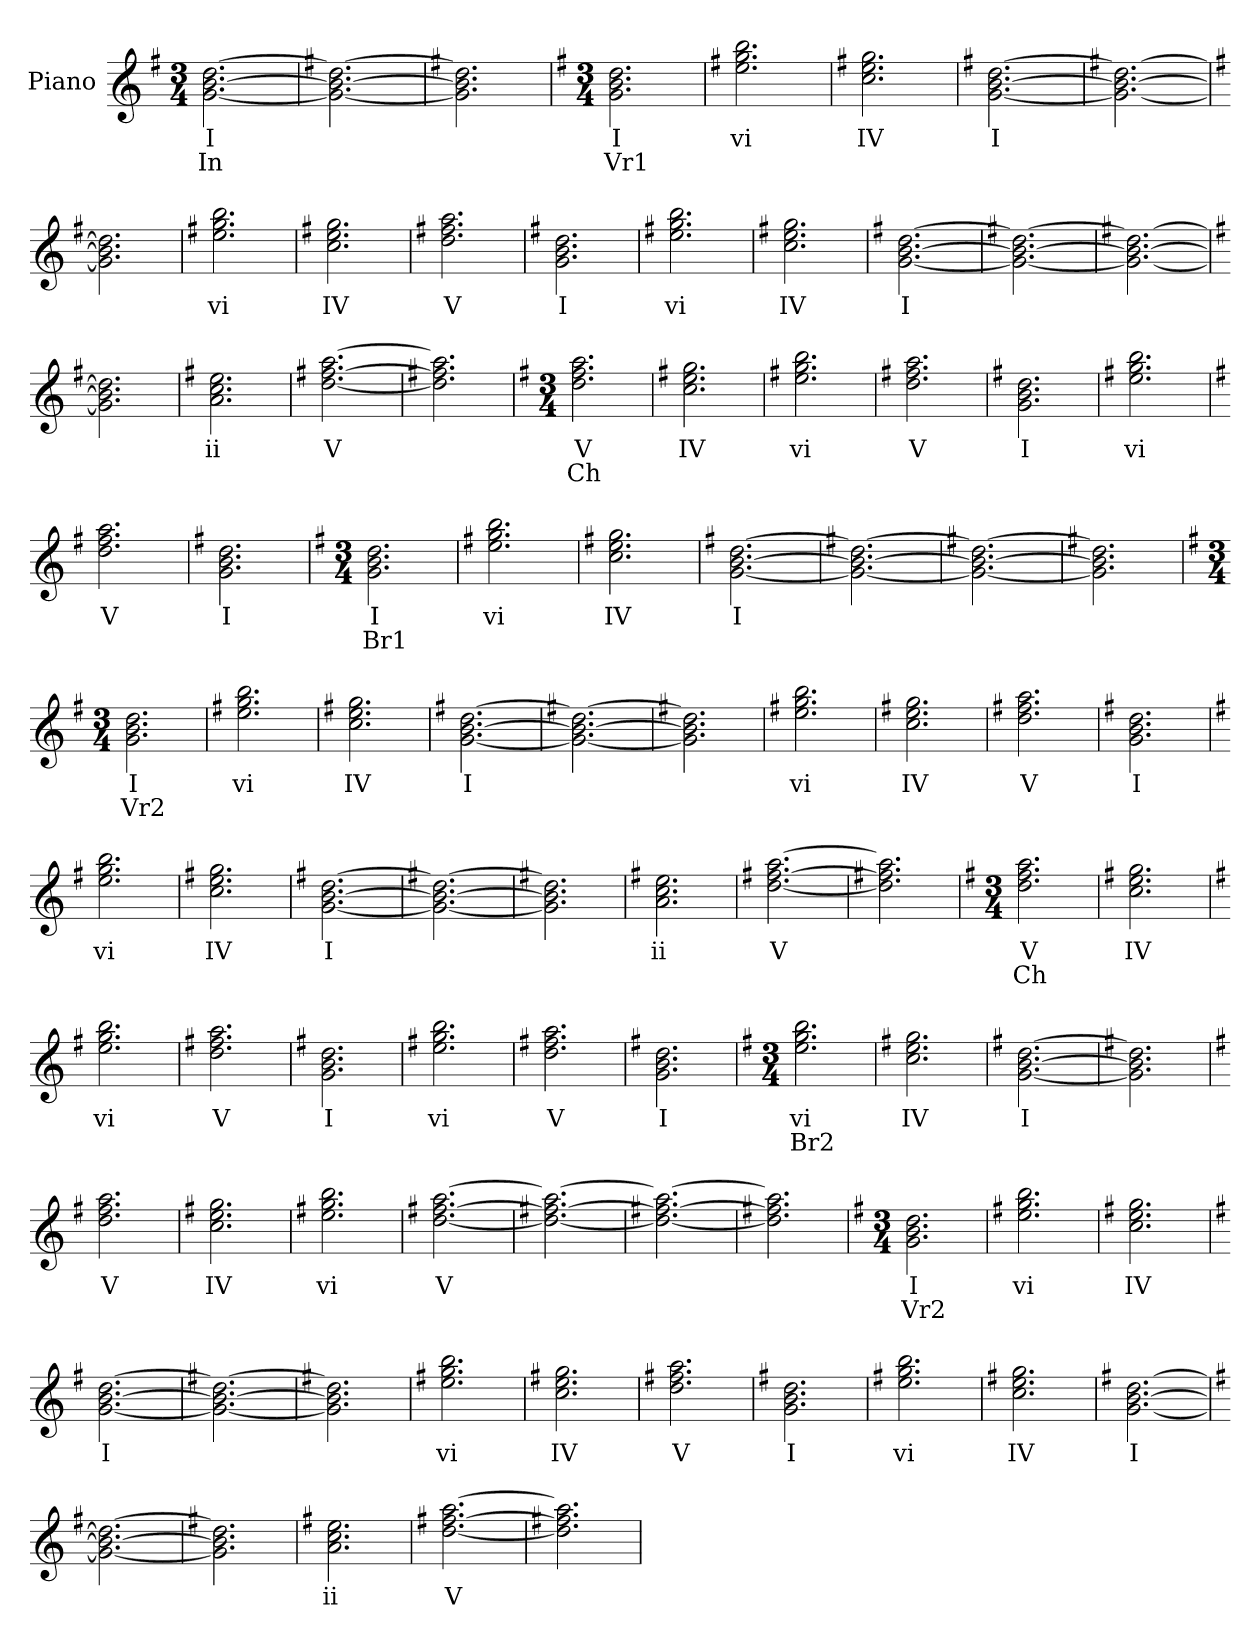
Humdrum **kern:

**kern	**text	**text
*part1	*part1	*part1
*staff1	*staff1	*staff1
*I"Piano	*	*
*I'Pno	*	*
*k[f#]	*	*
*G:	*	*
*M3/4	*	*
=	=	=
[2.g [2.b [2.dd	I	In
=	=	=
*k[f#]	*	*
*G:	*	*
2.g_ 2.b_ 2.dd_	.	.
=	=	=
*k[f#]	*	*
*G:	*	*
2.g] 2.b] 2.dd]	.	.
=	=	=
*k[f#]	*	*
*G:	*	*
*M3/4	*	*
2.g 2.b 2.dd	I	Vr1
=	=	=
*k[f#]	*	*
*G:	*	*
2.ee 2.gg 2.bb	vi	.
=	=	=
*k[f#]	*	*
*G:	*	*
2.cc 2.ee 2.gg	IV	.
=	=	=
*k[f#]	*	*
*G:	*	*
[2.g [2.b [2.dd	I	.
=	=	=
*k[f#]	*	*
*G:	*	*
2.g_ 2.b_ 2.dd_	.	.
=	=	=
*k[f#]	*	*
*G:	*	*
2.g] 2.b] 2.dd]	.	.
=	=	=
*k[f#]	*	*
*G:	*	*
2.ee 2.gg 2.bb	vi	.
=	=	=
*k[f#]	*	*
*G:	*	*
2.cc 2.ee 2.gg	IV	.
=	=	=
*k[f#]	*	*
*G:	*	*
2.dd 2.ff# 2.aa	V	.
=	=	=
*k[f#]	*	*
*G:	*	*
2.g 2.b 2.dd	I	.
=	=	=
*k[f#]	*	*
*G:	*	*
2.ee 2.gg 2.bb	vi	.
=	=	=
*k[f#]	*	*
*G:	*	*
2.cc 2.ee 2.gg	IV	.
=	=	=
*k[f#]	*	*
*G:	*	*
[2.g [2.b [2.dd	I	.
=	=	=
*k[f#]	*	*
*G:	*	*
2.g_ 2.b_ 2.dd_	.	.
=	=	=
*k[f#]	*	*
*G:	*	*
2.g_ 2.b_ 2.dd_	.	.
=	=	=
*k[f#]	*	*
*G:	*	*
2.g] 2.b] 2.dd]	.	.
=	=	=
*k[f#]	*	*
*G:	*	*
2.a 2.cc 2.ee	ii	.
=	=	=
*k[f#]	*	*
*G:	*	*
[2.dd [2.ff# [2.aa	V	.
=	=	=
*k[f#]	*	*
*G:	*	*
2.dd] 2.ff#] 2.aa]	.	.
=	=	=
*k[f#]	*	*
*G:	*	*
*M3/4	*	*
2.dd 2.ff# 2.aa	V	Ch
=	=	=
*k[f#]	*	*
*G:	*	*
2.cc 2.ee 2.gg	IV	.
=	=	=
*k[f#]	*	*
*G:	*	*
2.ee 2.gg 2.bb	vi	.
=	=	=
*k[f#]	*	*
*G:	*	*
2.dd 2.ff# 2.aa	V	.
=	=	=
*k[f#]	*	*
*G:	*	*
2.g 2.b 2.dd	I	.
=	=	=
*k[f#]	*	*
*G:	*	*
2.ee 2.gg 2.bb	vi	.
=	=	=
*k[f#]	*	*
*G:	*	*
2.dd 2.ff# 2.aa	V	.
=	=	=
*k[f#]	*	*
*G:	*	*
2.g 2.b 2.dd	I	.
=	=	=
*k[f#]	*	*
*G:	*	*
*M3/4	*	*
2.g 2.b 2.dd	I	Br1
=	=	=
*k[f#]	*	*
*G:	*	*
2.ee 2.gg 2.bb	vi	.
=	=	=
*k[f#]	*	*
*G:	*	*
2.cc 2.ee 2.gg	IV	.
=	=	=
*k[f#]	*	*
*G:	*	*
[2.g [2.b [2.dd	I	.
=	=	=
*k[f#]	*	*
*G:	*	*
2.g_ 2.b_ 2.dd_	.	.
=	=	=
*k[f#]	*	*
*G:	*	*
2.g_ 2.b_ 2.dd_	.	.
=	=	=
*k[f#]	*	*
*G:	*	*
2.g] 2.b] 2.dd]	.	.
=	=	=
*k[f#]	*	*
*G:	*	*
*M3/4	*	*
2.g 2.b 2.dd	I	Vr2
=	=	=
*k[f#]	*	*
*G:	*	*
2.ee 2.gg 2.bb	vi	.
=	=	=
*k[f#]	*	*
*G:	*	*
2.cc 2.ee 2.gg	IV	.
=	=	=
*k[f#]	*	*
*G:	*	*
[2.g [2.b [2.dd	I	.
=	=	=
*k[f#]	*	*
*G:	*	*
2.g_ 2.b_ 2.dd_	.	.
=	=	=
*k[f#]	*	*
*G:	*	*
2.g] 2.b] 2.dd]	.	.
=	=	=
*k[f#]	*	*
*G:	*	*
2.ee 2.gg 2.bb	vi	.
=	=	=
*k[f#]	*	*
*G:	*	*
2.cc 2.ee 2.gg	IV	.
=	=	=
*k[f#]	*	*
*G:	*	*
2.dd 2.ff# 2.aa	V	.
=	=	=
*k[f#]	*	*
*G:	*	*
2.g 2.b 2.dd	I	.
=	=	=
*k[f#]	*	*
*G:	*	*
2.ee 2.gg 2.bb	vi	.
=	=	=
*k[f#]	*	*
*G:	*	*
2.cc 2.ee 2.gg	IV	.
=	=	=
*k[f#]	*	*
*G:	*	*
[2.g [2.b [2.dd	I	.
=	=	=
*k[f#]	*	*
*G:	*	*
2.g_ 2.b_ 2.dd_	.	.
=	=	=
*k[f#]	*	*
*G:	*	*
2.g] 2.b] 2.dd]	.	.
=	=	=
*k[f#]	*	*
*G:	*	*
2.a 2.cc 2.ee	ii	.
=	=	=
*k[f#]	*	*
*G:	*	*
[2.dd [2.ff# [2.aa	V	.
=	=	=
*k[f#]	*	*
*G:	*	*
2.dd] 2.ff#] 2.aa]	.	.
=	=	=
*k[f#]	*	*
*G:	*	*
*M3/4	*	*
2.dd 2.ff# 2.aa	V	Ch
=	=	=
*k[f#]	*	*
*G:	*	*
2.cc 2.ee 2.gg	IV	.
=	=	=
*k[f#]	*	*
*G:	*	*
2.ee 2.gg 2.bb	vi	.
=	=	=
*k[f#]	*	*
*G:	*	*
2.dd 2.ff# 2.aa	V	.
=	=	=
*k[f#]	*	*
*G:	*	*
2.g 2.b 2.dd	I	.
=	=	=
*k[f#]	*	*
*G:	*	*
2.ee 2.gg 2.bb	vi	.
=	=	=
*k[f#]	*	*
*G:	*	*
2.dd 2.ff# 2.aa	V	.
=	=	=
*k[f#]	*	*
*G:	*	*
2.g 2.b 2.dd	I	.
=	=	=
*k[f#]	*	*
*G:	*	*
*M3/4	*	*
2.ee 2.gg 2.bb	vi	Br2
=	=	=
*k[f#]	*	*
*G:	*	*
2.cc 2.ee 2.gg	IV	.
=	=	=
*k[f#]	*	*
*G:	*	*
[2.g [2.b [2.dd	I	.
=	=	=
*k[f#]	*	*
*G:	*	*
2.g] 2.b] 2.dd]	.	.
=	=	=
*k[f#]	*	*
*G:	*	*
2.dd 2.ff# 2.aa	V	.
=	=	=
*k[f#]	*	*
*G:	*	*
2.cc 2.ee 2.gg	IV	.
=	=	=
*k[f#]	*	*
*G:	*	*
2.ee 2.gg 2.bb	vi	.
=	=	=
*k[f#]	*	*
*G:	*	*
[2.dd [2.ff# [2.aa	V	.
=	=	=
*k[f#]	*	*
*G:	*	*
2.dd_ 2.ff#_ 2.aa_	.	.
=	=	=
*k[f#]	*	*
*G:	*	*
2.dd_ 2.ff#_ 2.aa_	.	.
=	=	=
*k[f#]	*	*
*G:	*	*
2.dd] 2.ff#] 2.aa]	.	.
=	=	=
*k[f#]	*	*
*G:	*	*
*M3/4	*	*
2.g 2.b 2.dd	I	Vr2
=	=	=
*k[f#]	*	*
*G:	*	*
2.ee 2.gg 2.bb	vi	.
=	=	=
*k[f#]	*	*
*G:	*	*
2.cc 2.ee 2.gg	IV	.
=	=	=
*k[f#]	*	*
*G:	*	*
[2.g [2.b [2.dd	I	.
=	=	=
*k[f#]	*	*
*G:	*	*
2.g_ 2.b_ 2.dd_	.	.
=	=	=
*k[f#]	*	*
*G:	*	*
2.g] 2.b] 2.dd]	.	.
=	=	=
*k[f#]	*	*
*G:	*	*
2.ee 2.gg 2.bb	vi	.
=	=	=
*k[f#]	*	*
*G:	*	*
2.cc 2.ee 2.gg	IV	.
=	=	=
*k[f#]	*	*
*G:	*	*
2.dd 2.ff# 2.aa	V	.
=	=	=
*k[f#]	*	*
*G:	*	*
2.g 2.b 2.dd	I	.
=	=	=
*k[f#]	*	*
*G:	*	*
2.ee 2.gg 2.bb	vi	.
=	=	=
*k[f#]	*	*
*G:	*	*
2.cc 2.ee 2.gg	IV	.
=	=	=
*k[f#]	*	*
*G:	*	*
[2.g [2.b [2.dd	I	.
=	=	=
*k[f#]	*	*
*G:	*	*
2.g_ 2.b_ 2.dd_	.	.
=	=	=
*k[f#]	*	*
*G:	*	*
2.g] 2.b] 2.dd]	.	.
=	=	=
*k[f#]	*	*
*G:	*	*
2.a 2.cc 2.ee	ii	.
=	=	=
*k[f#]	*	*
*G:	*	*
[2.dd [2.ff# [2.aa	V	.
=	=	=
*k[f#]	*	*
*G:	*	*
2.dd] 2.ff#] 2.aa]	.	.
=	=	=
*-	*-	*-
